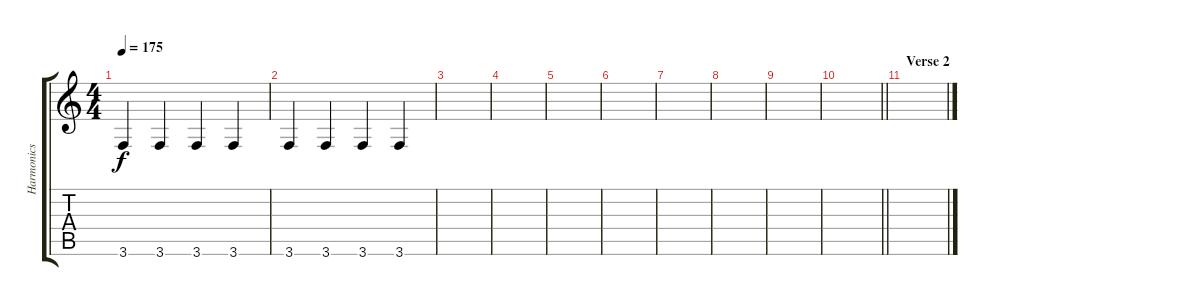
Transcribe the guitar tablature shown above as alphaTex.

\track ("Harmonics" "Harmonics") {instrument guitarharmonics}
\staff {score tabs}
\tuning (D4 A3 F3 C3 G2 D2) {hide}
\ts (4 4)
\tempo 175
\clef g2
\ks c
3.6.4{dy f volume 14} 3.6.4 3.6.4 3.6.4 |
3.6.4 3.6.4 3.6.4 3.6.4{volume 8} |
|
|
|
|
|
|
|
\barLineRight lightlight
|
\section ("" "Verse 2")
